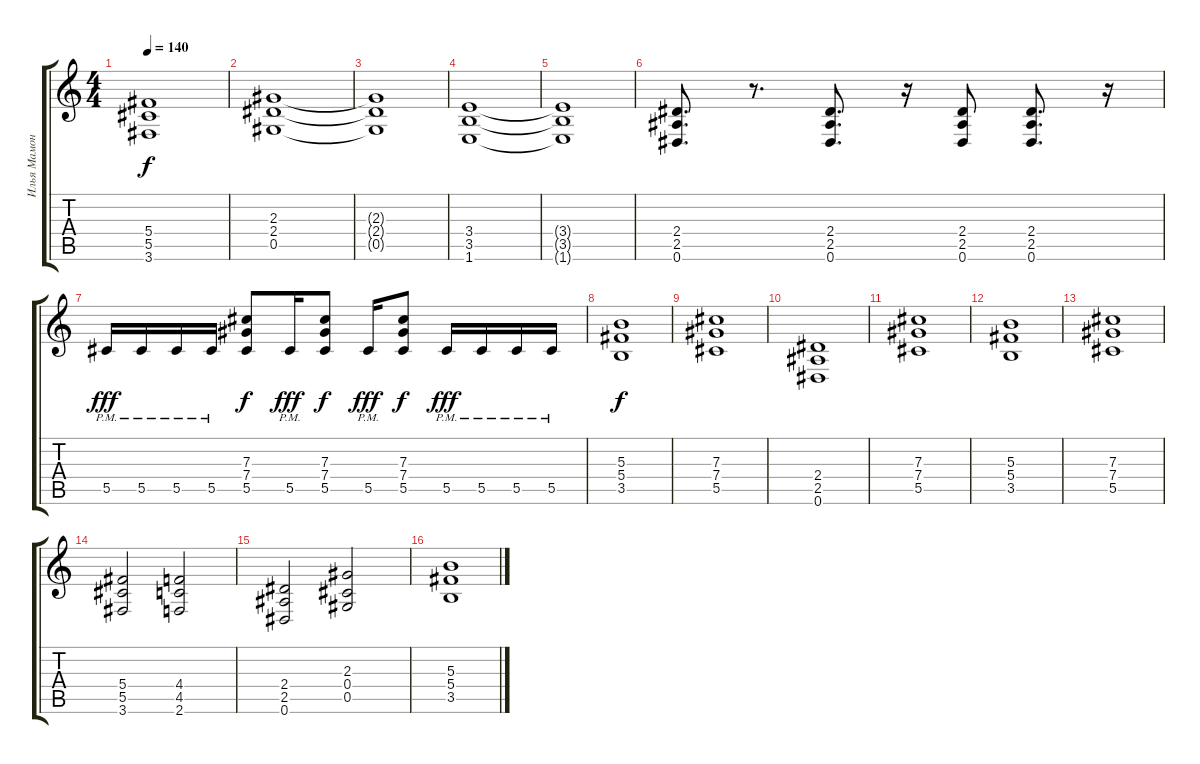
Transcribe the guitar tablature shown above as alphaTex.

\track ("Илья Мамонтов" "Илья Мамон") {instrument distortionguitar}
\staff {score tabs}
\tuning (Eb4 Bb3 Gb3 Db3 Ab2 Eb2) {hide}
\ts (4 4)
\tempo 140
\clef g2
\ks c
(5.4{t} 5.5{t} 3.6{t}).1{dy f} |
(2.3 2.4 0.5).1 |
(2.3{t} 2.4{t} 0.5{t}).1 |
(3.4 3.5 1.6).1 |
(3.4{t} 3.5{t} 1.6{t}).1 |
(2.4 2.5 0.6).8{d} r.8{d} (2.4 2.5 0.6).8{d} r.16 (2.4 2.5 0.6).8 (2.4 2.5 0.6).8{d} r.16 |
5.5{pm}.16{dy fff} 5.5{pm}.16 5.5{pm}.16 5.5{pm}.16 (7.3 7.4 5.5).8{dy f} 5.5{pm}.16{dy fff} (7.3 7.4 5.5).8{dy f} 5.5{pm}.16{dy fff} (7.3 7.4 5.5).8{dy f} 5.5{pm}.16{dy fff} 5.5{pm}.16 5.5{pm}.16 5.5{pm}.16 |
(5.3 5.4 3.5).1{dy f} |
(7.3 7.4 5.5).1 |
(2.4 2.5 0.6).1{balance 2} |
(7.3 7.4 5.5).1 |
(5.3 5.4 3.5).1{balance 8} |
(7.3 7.4 5.5).1 |
(5.4 5.5 3.6).2 (4.4 4.5 2.6).2 |
(2.4 2.5 0.6).2 (2.3 0.4 0.5).2 |
(5.3 5.4 3.5).1
